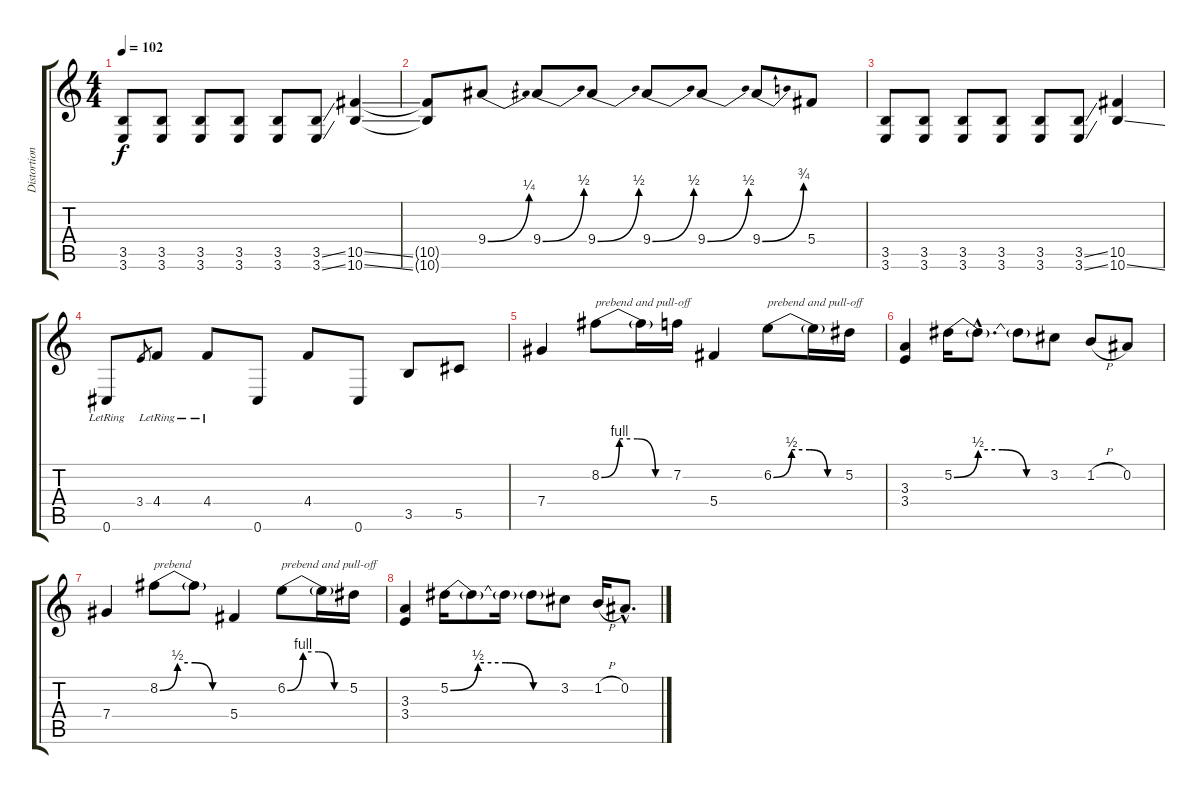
\track ("Distortion" "Distortion") {instrument distortionguitar}
\staff {score tabs}
\tuning (Eb4 Bb3 Gb3 Db3 Ab2 Db2) {hide}
\ts (4 4)
\tempo 102
\clef g2
\ks c
(3.5 3.6).8{dy f} (3.5 3.6).8 (3.5 3.6).8 (3.5 3.6).8 (3.5 3.6).8 (3.5{ss} 3.6{ss}).8 (10.5{ss} 10.6{ss}).4 |
(10.5{t} 10.6{t}).8 9.4{be (bend 0 0 60 1)}.8 9.4{be (bend 0 0 60 2)}.8 9.4{be (bend 0 0 60 2)}.8 9.4{be (bend 0 0 60 2)}.8 9.4{be (bend 0 0 60 2)}.8 9.4{be (bend 0 0 60 3)}.8 5.4.8 |
(3.5 3.6).8 (3.5 3.6).8 (3.5 3.6).8 (3.5 3.6).8 (3.5 3.6).8 (3.5{ss} 3.6{ss}).8 (10.5 10.6{ss}).4 |
0.6{lr}.8 3.4.8{gr} 4.4{lr}.8 4.4{lr}.8 0.6.8 4.4.8 0.6.8 3.5.8 5.5.8 |
7.4.4 8.2{be (custom 0 0 15 4 30 4 45 0 60 0)}.8{txt "prebend and pull-off"} 8.2{t}.16 7.2.16 5.4.4 6.2{be (custom 0 0 15 2 30 2 45 0 60 0)}.8{txt "prebend and pull-off"} 6.2{t}.16 5.2.16 |
(3.3 3.4).4 5.2{be (custom 0 0 15 2 30 2 45 0 60 0)}.16 5.2{hac t}.8{d} 5.2{t}.8 3.2.8 1.2{h}.8 0.2.8 |
7.4.4 8.2{be (custom 0 0 15 2 30 2 45 0 60 0)}.8{txt "prebend"} 8.2{t}.8 5.4.4 6.2{be (custom 0 0 15 4 30 4 45 0 60 0)}.8{txt "prebend and pull-off"} 6.2{t}.16 5.2.16 |
(3.3 3.4).4 5.2{be (custom 0 0 15 2 30 2 45 0 60 0)}.16 5.2{t}.8 5.2{t}.16 5.2{t}.8 3.2.8 1.2{h}.16 0.2{hac}.8{d}
